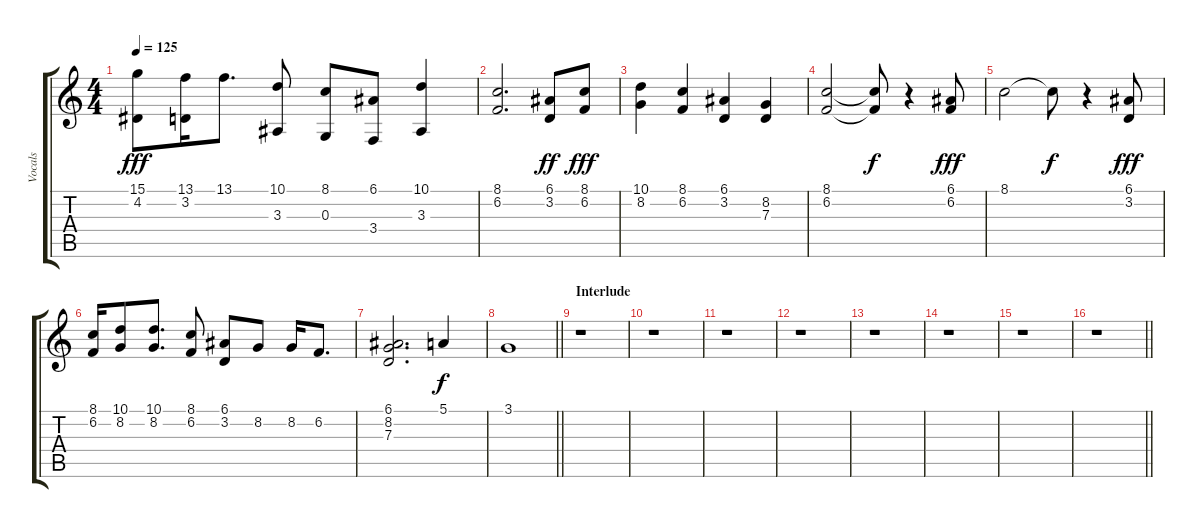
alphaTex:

\track ("Vocals" "Vocals") {instrument tenorsax}
\staff {score tabs}
\tuning (E4 B3 G3 D3 A2 E2) {hide}
\ts (4 4)
\tempo 125
\clef g2
\ks c
(15.1 4.2).8{dy fff} (13.1 3.2).16 13.1.8{d} (10.1 3.3).8 (8.1 0.3).8 (6.1 3.4).8 (10.1 3.3).4 |
(8.1 6.2).2{d} (6.1 3.2).8{dy ff} (8.1 6.2).8{dy fff} |
(10.1 8.2).4 (8.1 6.2).4 (6.1 3.2).4 (8.2 7.3).4 |
(8.1 6.2).2 (8.1{t} 6.2{t}).8{dy f} r.4 (6.1 6.2).8{dy fff} |
8.1.2 8.1{t}.8{dy f} r.4 (6.1 3.2).8{dy fff} |
(8.1 6.2).16 (10.1 8.2).8 (10.1 8.2).8{d} (8.1 6.2).8 (6.1 3.2).8 8.2.8 8.2.16 6.2.8{d} |
(6.1 8.2 7.3).2{d} 5.1.4{dy f} |
\barLineRight lightlight
3.1.1 |
\section ("" "Interlude")
r.1 |
r.1 |
r.1 |
r.1 |
r.1 |
r.1 |
r.1 |
\barLineRight lightlight
r.1
